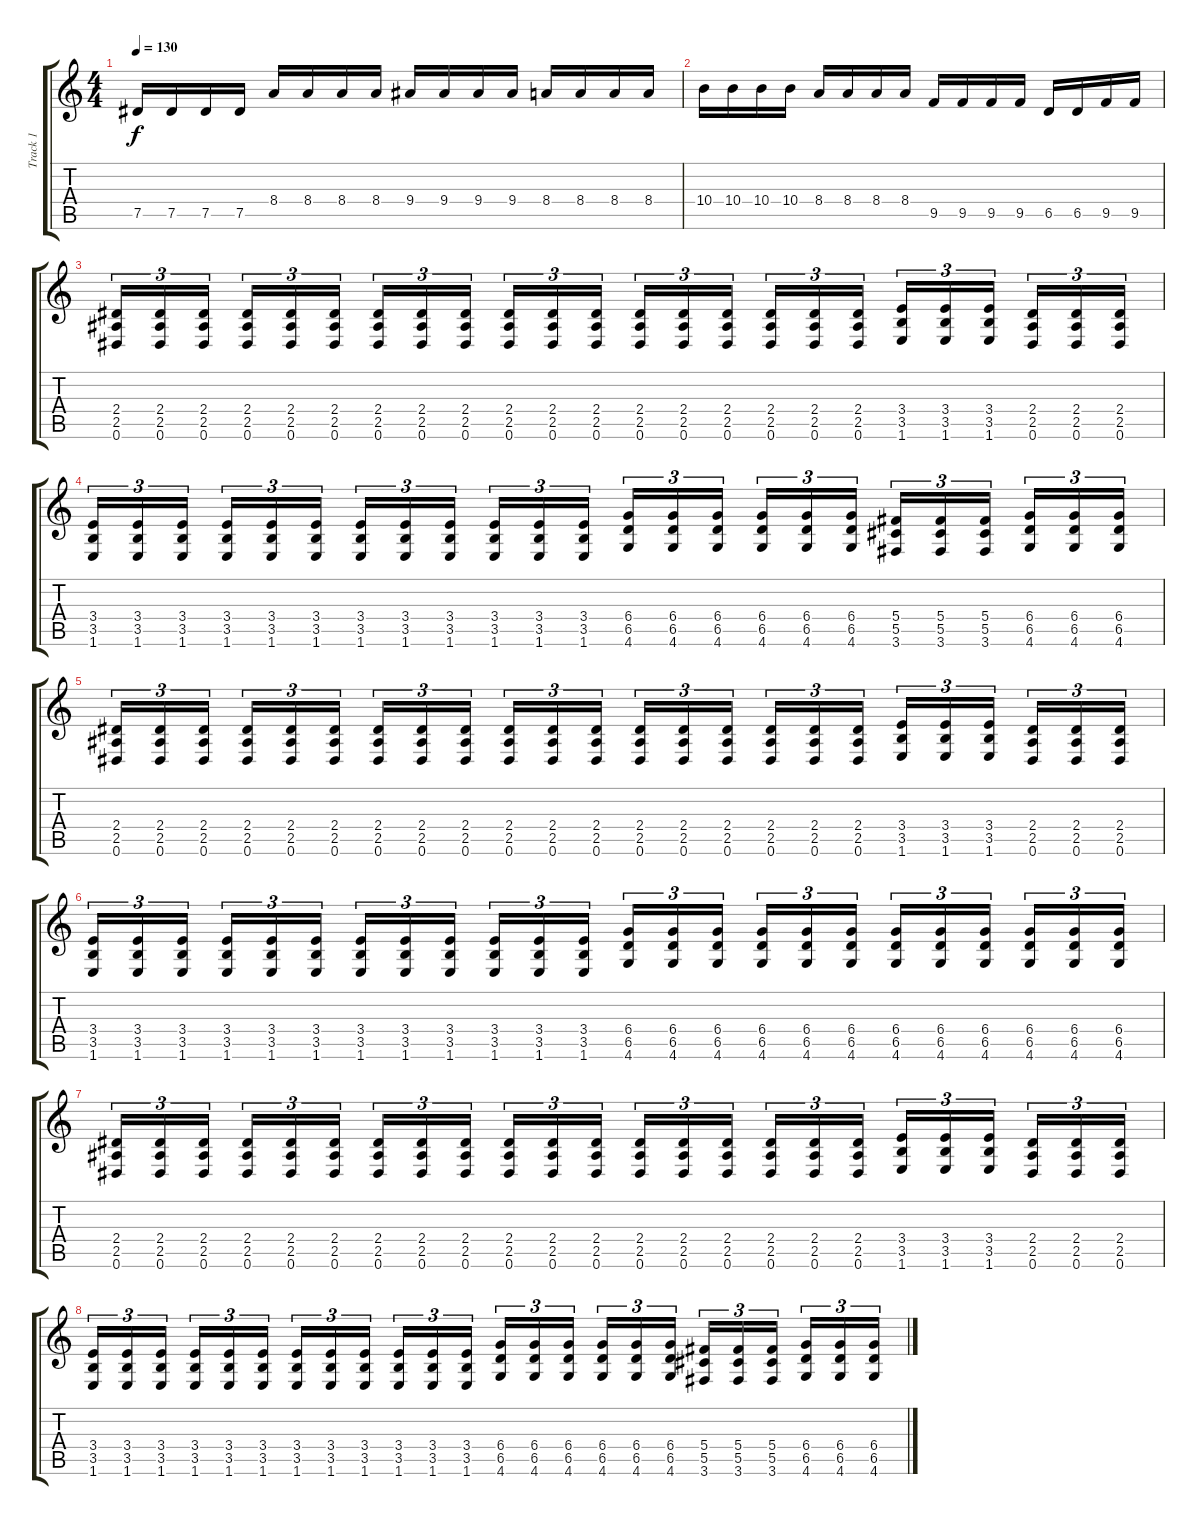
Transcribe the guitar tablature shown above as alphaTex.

\track ("Track 1" "Track 1") {instrument distortionguitar}
\staff {score tabs}
\tuning (Eb4 Bb3 Gb3 Db3 Ab2 Eb2) {hide}
\ts (4 4)
\tempo 130
\clef g2
\ks c
7.5.16{dy f} 7.5.16 7.5.16 7.5.16 8.4.16 8.4.16 8.4.16 8.4.16 9.4.16 9.4.16 9.4.16 9.4.16 8.4.16 8.4.16 8.4.16 8.4.16 |
10.4.16 10.4.16 10.4.16 10.4.16 8.4.16 8.4.16 8.4.16 8.4.16 9.5.16 9.5.16 9.5.16 9.5.16 6.5.16 6.5.16 9.5.16 9.5.16 |
(2.4 2.5 0.6).16{tu (3 2)} (2.4 2.5 0.6).16{tu (3 2)} (2.4 2.5 0.6).16{tu (3 2)} (2.4 2.5 0.6).16{tu (3 2)} (2.4 2.5 0.6).16{tu (3 2)} (2.4 2.5 0.6).16{tu (3 2)} (2.4 2.5 0.6).16{tu (3 2)} (2.4 2.5 0.6).16{tu (3 2)} (2.4 2.5 0.6).16{tu (3 2)} (2.4 2.5 0.6).16{tu (3 2)} (2.4 2.5 0.6).16{tu (3 2)} (2.4 2.5 0.6).16{tu (3 2)} (2.4 2.5 0.6).16{tu (3 2)} (2.4 2.5 0.6).16{tu (3 2)} (2.4 2.5 0.6).16{tu (3 2)} (2.4 2.5 0.6).16{tu (3 2)} (2.4 2.5 0.6).16{tu (3 2)} (2.4 2.5 0.6).16{tu (3 2)} (3.4 3.5 1.6).16{tu (3 2)} (3.4 3.5 1.6).16{tu (3 2)} (3.4 3.5 1.6).16{tu (3 2)} (2.4 2.5 0.6).16{tu (3 2)} (2.4 2.5 0.6).16{tu (3 2)} (2.4 2.5 0.6).16{tu (3 2)} |
(3.4 3.5 1.6).16{tu (3 2)} (3.4 3.5 1.6).16{tu (3 2)} (3.4 3.5 1.6).16{tu (3 2)} (3.4 3.5 1.6).16{tu (3 2)} (3.4 3.5 1.6).16{tu (3 2)} (3.4 3.5 1.6).16{tu (3 2)} (3.4 3.5 1.6).16{tu (3 2)} (3.4 3.5 1.6).16{tu (3 2)} (3.4 3.5 1.6).16{tu (3 2)} (3.4 3.5 1.6).16{tu (3 2)} (3.4 3.5 1.6).16{tu (3 2)} (3.4 3.5 1.6).16{tu (3 2)} (6.4 6.5 4.6).16{tu (3 2)} (6.4 6.5 4.6).16{tu (3 2)} (6.4 6.5 4.6).16{tu (3 2)} (6.4 6.5 4.6).16{tu (3 2)} (6.4 6.5 4.6).16{tu (3 2)} (6.4 6.5 4.6).16{tu (3 2)} (5.4 5.5 3.6).16{tu (3 2)} (5.4 5.5 3.6).16{tu (3 2)} (5.4 5.5 3.6).16{tu (3 2)} (6.4 6.5 4.6).16{tu (3 2)} (6.4 6.5 4.6).16{tu (3 2)} (6.4 6.5 4.6).16{tu (3 2)} |
(2.4 2.5 0.6).16{tu (3 2)} (2.4 2.5 0.6).16{tu (3 2)} (2.4 2.5 0.6).16{tu (3 2)} (2.4 2.5 0.6).16{tu (3 2)} (2.4 2.5 0.6).16{tu (3 2)} (2.4 2.5 0.6).16{tu (3 2)} (2.4 2.5 0.6).16{tu (3 2)} (2.4 2.5 0.6).16{tu (3 2)} (2.4 2.5 0.6).16{tu (3 2)} (2.4 2.5 0.6).16{tu (3 2)} (2.4 2.5 0.6).16{tu (3 2)} (2.4 2.5 0.6).16{tu (3 2)} (2.4 2.5 0.6).16{tu (3 2)} (2.4 2.5 0.6).16{tu (3 2)} (2.4 2.5 0.6).16{tu (3 2)} (2.4 2.5 0.6).16{tu (3 2)} (2.4 2.5 0.6).16{tu (3 2)} (2.4 2.5 0.6).16{tu (3 2)} (3.4 3.5 1.6).16{tu (3 2)} (3.4 3.5 1.6).16{tu (3 2)} (3.4 3.5 1.6).16{tu (3 2)} (2.4 2.5 0.6).16{tu (3 2)} (2.4 2.5 0.6).16{tu (3 2)} (2.4 2.5 0.6).16{tu (3 2)} |
(3.4 3.5 1.6).16{tu (3 2)} (3.4 3.5 1.6).16{tu (3 2)} (3.4 3.5 1.6).16{tu (3 2)} (3.4 3.5 1.6).16{tu (3 2)} (3.4 3.5 1.6).16{tu (3 2)} (3.4 3.5 1.6).16{tu (3 2)} (3.4 3.5 1.6).16{tu (3 2)} (3.4 3.5 1.6).16{tu (3 2)} (3.4 3.5 1.6).16{tu (3 2)} (3.4 3.5 1.6).16{tu (3 2)} (3.4 3.5 1.6).16{tu (3 2)} (3.4 3.5 1.6).16{tu (3 2)} (6.4 6.5 4.6).16{tu (3 2)} (6.4 6.5 4.6).16{tu (3 2)} (6.4 6.5 4.6).16{tu (3 2)} (6.4 6.5 4.6).16{tu (3 2)} (6.4 6.5 4.6).16{tu (3 2)} (6.4 6.5 4.6).16{tu (3 2)} (6.4 6.5 4.6).16{tu (3 2)} (6.4 6.5 4.6).16{tu (3 2)} (6.4 6.5 4.6).16{tu (3 2)} (6.4 6.5 4.6).16{tu (3 2)} (6.4 6.5 4.6).16{tu (3 2)} (6.4 6.5 4.6).16{tu (3 2)} |
(2.4 2.5 0.6).16{tu (3 2)} (2.4 2.5 0.6).16{tu (3 2)} (2.4 2.5 0.6).16{tu (3 2)} (2.4 2.5 0.6).16{tu (3 2)} (2.4 2.5 0.6).16{tu (3 2)} (2.4 2.5 0.6).16{tu (3 2)} (2.4 2.5 0.6).16{tu (3 2)} (2.4 2.5 0.6).16{tu (3 2)} (2.4 2.5 0.6).16{tu (3 2)} (2.4 2.5 0.6).16{tu (3 2)} (2.4 2.5 0.6).16{tu (3 2)} (2.4 2.5 0.6).16{tu (3 2)} (2.4 2.5 0.6).16{tu (3 2)} (2.4 2.5 0.6).16{tu (3 2)} (2.4 2.5 0.6).16{tu (3 2)} (2.4 2.5 0.6).16{tu (3 2)} (2.4 2.5 0.6).16{tu (3 2)} (2.4 2.5 0.6).16{tu (3 2)} (3.4 3.5 1.6).16{tu (3 2)} (3.4 3.5 1.6).16{tu (3 2)} (3.4 3.5 1.6).16{tu (3 2)} (2.4 2.5 0.6).16{tu (3 2)} (2.4 2.5 0.6).16{tu (3 2)} (2.4 2.5 0.6).16{tu (3 2)} |
(3.4 3.5 1.6).16{tu (3 2)} (3.4 3.5 1.6).16{tu (3 2)} (3.4 3.5 1.6).16{tu (3 2)} (3.4 3.5 1.6).16{tu (3 2)} (3.4 3.5 1.6).16{tu (3 2)} (3.4 3.5 1.6).16{tu (3 2)} (3.4 3.5 1.6).16{tu (3 2)} (3.4 3.5 1.6).16{tu (3 2)} (3.4 3.5 1.6).16{tu (3 2)} (3.4 3.5 1.6).16{tu (3 2)} (3.4 3.5 1.6).16{tu (3 2)} (3.4 3.5 1.6).16{tu (3 2)} (6.4 6.5 4.6).16{tu (3 2)} (6.4 6.5 4.6).16{tu (3 2)} (6.4 6.5 4.6).16{tu (3 2)} (6.4 6.5 4.6).16{tu (3 2)} (6.4 6.5 4.6).16{tu (3 2)} (6.4 6.5 4.6).16{tu (3 2)} (5.4 5.5 3.6).16{tu (3 2)} (5.4 5.5 3.6).16{tu (3 2)} (5.4 5.5 3.6).16{tu (3 2)} (6.4 6.5 4.6).16{tu (3 2)} (6.4 6.5 4.6).16{tu (3 2)} (6.4 6.5 4.6).16{tu (3 2)}
